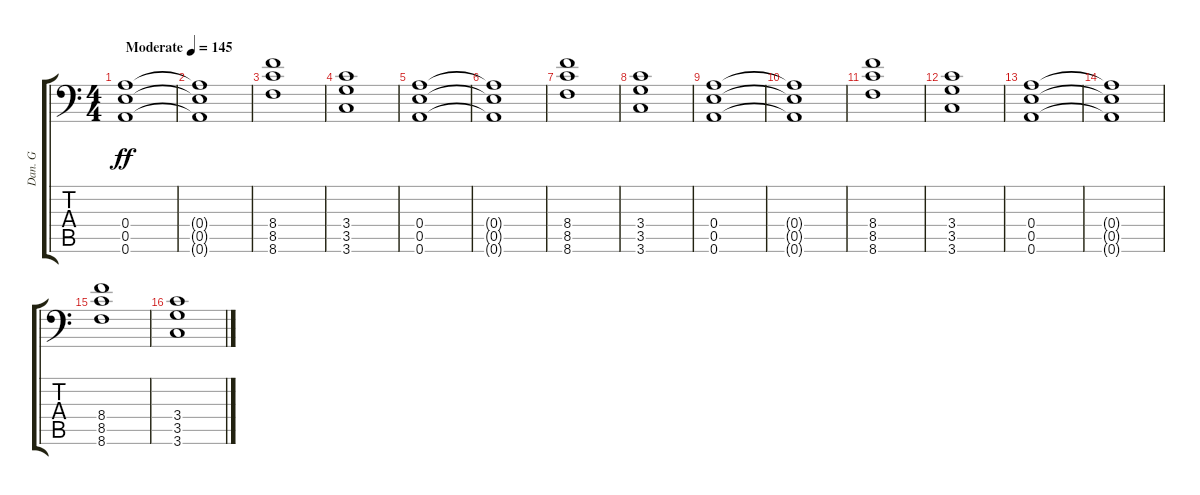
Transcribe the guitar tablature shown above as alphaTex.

\track ("Dan. G" "Dan. G") {instrument distortionguitar}
\staff {score tabs}
\tuning (B3 Gb3 D3 A2 E2 A1) {hide}
\ts (4 4)
\tempo (145 "Moderate")
\clef f4
\ks c
(0.4 0.5 0.6).1{dy ff instrument distortionguitar} |
(0.4{t} 0.5{t} 0.6{t}).1 |
(8.4 8.5 8.6).1 |
(3.4 3.5 3.6).1 |
(0.4 0.5 0.6).1 |
(0.4{t} 0.5{t} 0.6{t}).1 |
(8.4 8.5 8.6).1 |
(3.4 3.5 3.6).1 |
(0.4 0.5 0.6).1 |
(0.4{t} 0.5{t} 0.6{t}).1 |
(8.4 8.5 8.6).1 |
(3.4 3.5 3.6).1 |
(0.4 0.5 0.6).1 |
(0.4{t} 0.5{t} 0.6{t}).1 |
(8.4 8.5 8.6).1 |
(3.4 3.5 3.6).1
